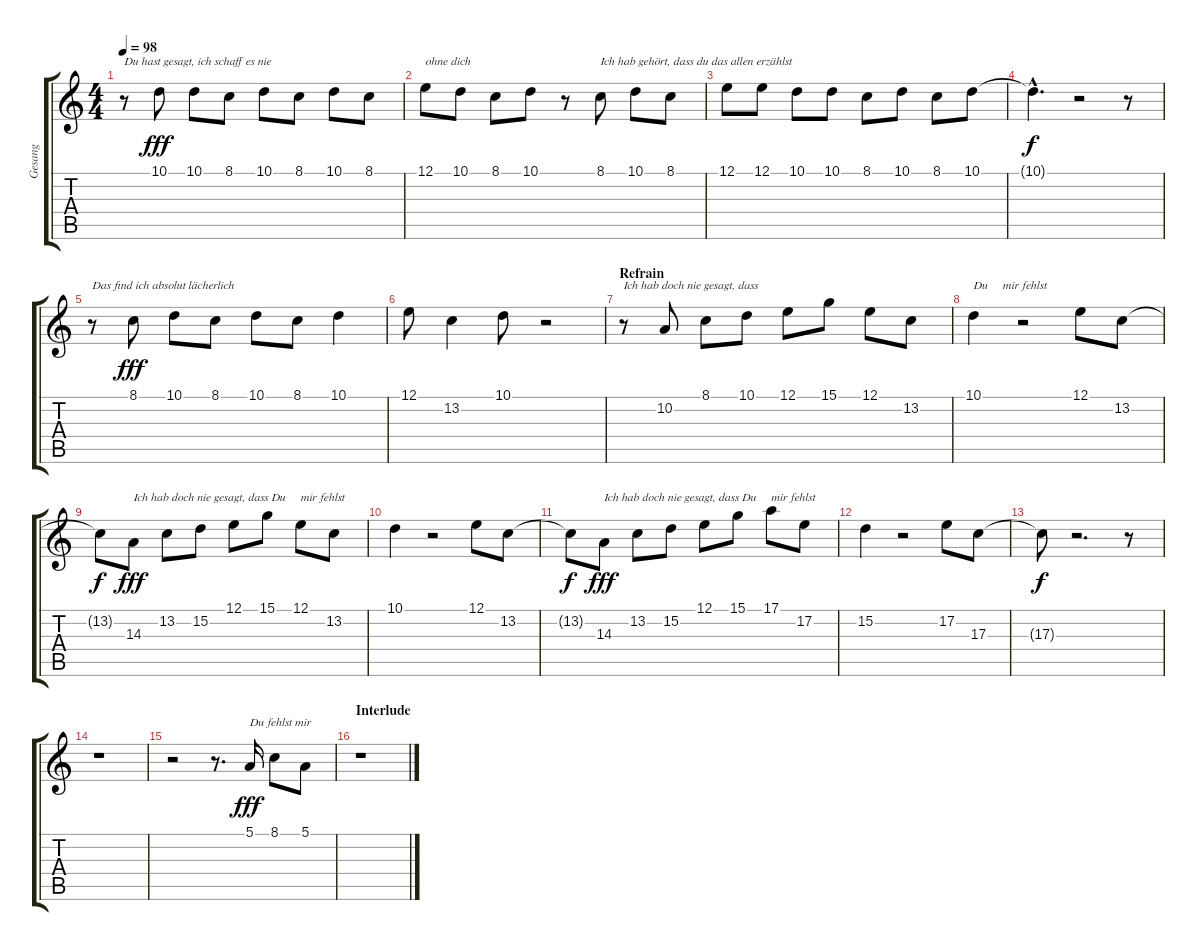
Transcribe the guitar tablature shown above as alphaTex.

\track ("Gesang" "Gesang") {instrument tenorsax}
\staff {score tabs}
\tuning (E4 B3 G3 D3 A2 E2) {hide}
\ts (4 4)
\tempo 98
\clef g2
\ks c
r.8{txt "Du hast gesagt, ich schaff es nie " dy fff} 10.1.8 10.1.8 8.1.8 10.1.8 8.1.8 10.1.8 8.1.8 |
12.1.8{txt "ohne dich"} 10.1.8 8.1.8 10.1.8 r.8 8.1.8{txt "Ich hab gehört, dass du das allen erzählst"} 10.1.8 8.1.8 |
12.1.8 12.1.8 10.1.8 10.1.8 8.1.8 10.1.8 8.1.8 10.1.8 |
10.1{hac t}.4{d dy f} r.2 r.8 |
r.8{txt "Das find ich absolut lächerlich"} 8.1.8{dy fff} 10.1.8 8.1.8 10.1.8 8.1.8 10.1.4 |
12.1.8 13.2.4 10.1.8 r.2 |
\section ("" "Refrain")
r.8{txt "Ich hab doch nie gesagt, dass"} 10.2.8 8.1.8 10.1.8 12.1.8 15.1.8 12.1.8 13.2.8 |
10.1.4{txt "Du     mir fehlst"} r.2 12.1.8 13.2.8 |
13.2{t}.8{dy f} 14.3.8{txt "Ich hab doch nie gesagt, dass Du     mir fehlst" dy fff} 13.2.8 15.2.8 12.1.8 15.1.8 12.1.8 13.2.8 |
10.1.4 r.2 12.1.8 13.2.8 |
13.2{t}.8{dy f} 14.3.8{txt "Ich hab doch nie gesagt, dass Du     mir fehlst" dy fff} 13.2.8 15.2.8 12.1.8 15.1.8 17.1.8 17.2.8 |
15.2.4 r.2 17.2.8 17.3.8 |
17.3{t}.8{dy f} r.2{d} r.8 |
r.1 |
r.2 r.8{d} 5.1.16{txt "Du fehlst mir" dy fff} 8.1.8 5.1.8 |
\section ("" "Interlude")
r.1
